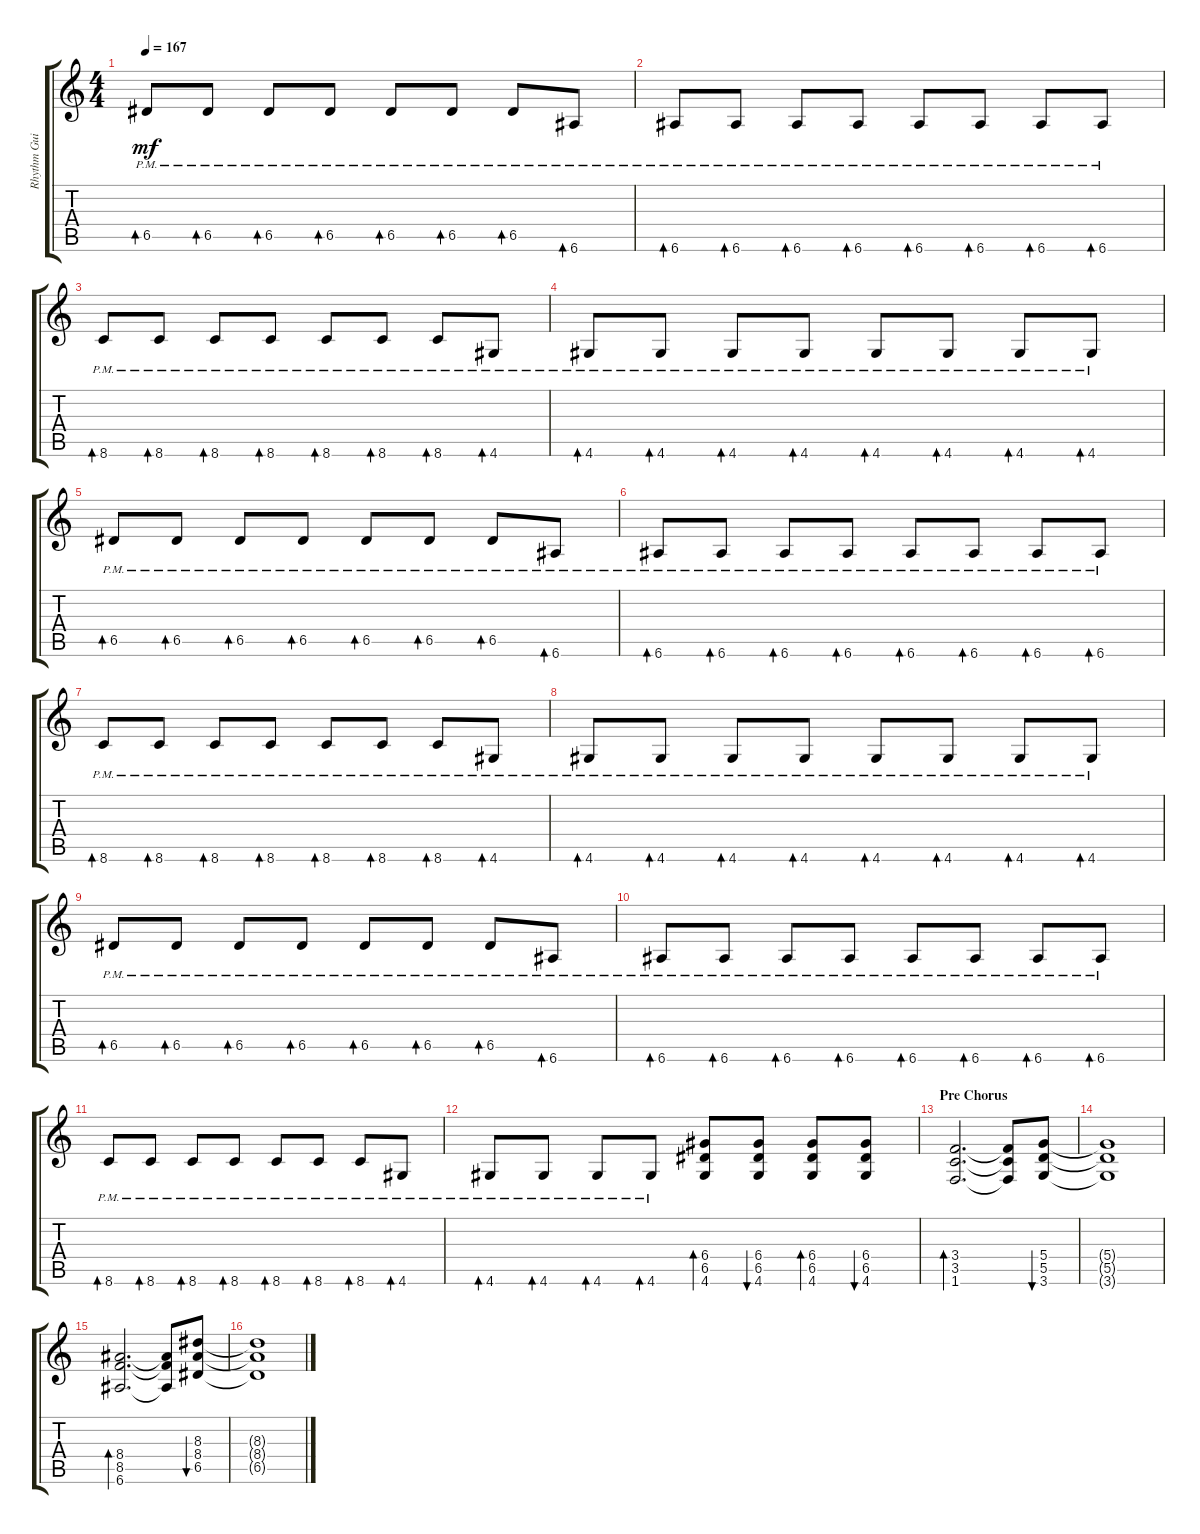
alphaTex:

\track ("Rhythm Guitar" "Rhythm Gui") {instrument overdrivenguitar}
\staff {score tabs}
\tuning (E4 B3 G3 D3 A2 E2) {hide}
\ts (4 4)
\tempo 167
\clef g2
\ks c
6.5{pm}.8{bd 30 dy mf} 6.5{pm}.8{bd 30} 6.5{pm}.8{bd 30} 6.5{pm}.8{bd 30} 6.5{pm}.8{bd 30} 6.5{pm}.8{bd 30} 6.5{pm}.8{bd 30} 6.6{pm}.8{bd 30} |
6.6{pm}.8{bd 30} 6.6{pm}.8{bd 30} 6.6{pm}.8{bd 30} 6.6{pm}.8{bd 30} 6.6{pm}.8{bd 30} 6.6{pm}.8{bd 30} 6.6{pm}.8{bd 30} 6.6{pm}.8{bd 30} |
8.6{pm}.8{bd 30} 8.6{pm}.8{bd 30} 8.6{pm}.8{bd 30} 8.6{pm}.8{bd 30} 8.6{pm}.8{bd 30} 8.6{pm}.8{bd 30} 8.6{pm}.8{bd 30} 4.6{pm}.8{bd 30} |
4.6{pm}.8{bd 30} 4.6{pm}.8{bd 30} 4.6{pm}.8{bd 30} 4.6{pm}.8{bd 30} 4.6{pm}.8{bd 30} 4.6{pm}.8{bd 30} 4.6{pm}.8{bd 30} 4.6{pm}.8{bd 30} |
6.5{pm}.8{bd 30} 6.5{pm}.8{bd 30} 6.5{pm}.8{bd 30} 6.5{pm}.8{bd 30} 6.5{pm}.8{bd 30} 6.5{pm}.8{bd 30} 6.5{pm}.8{bd 30} 6.6{pm}.8{bd 30} |
6.6{pm}.8{bd 30} 6.6{pm}.8{bd 30} 6.6{pm}.8{bd 30} 6.6{pm}.8{bd 30} 6.6{pm}.8{bd 30} 6.6{pm}.8{bd 30} 6.6{pm}.8{bd 30} 6.6{pm}.8{bd 30} |
8.6{pm}.8{bd 30} 8.6{pm}.8{bd 30} 8.6{pm}.8{bd 30} 8.6{pm}.8{bd 30} 8.6{pm}.8{bd 30} 8.6{pm}.8{bd 30} 8.6{pm}.8{bd 30} 4.6{pm}.8{bd 30} |
4.6{pm}.8{bd 30} 4.6{pm}.8{bd 30} 4.6{pm}.8{bd 30} 4.6{pm}.8{bd 30} 4.6{pm}.8{bd 30} 4.6{pm}.8{bd 30} 4.6{pm}.8{bd 30} 4.6{pm}.8{bd 30} |
6.5{pm}.8{bd 30} 6.5{pm}.8{bd 30} 6.5{pm}.8{bd 30} 6.5{pm}.8{bd 30} 6.5{pm}.8{bd 30} 6.5{pm}.8{bd 30} 6.5{pm}.8{bd 30} 6.6{pm}.8{bd 30} |
6.6{pm}.8{bd 30} 6.6{pm}.8{bd 30} 6.6{pm}.8{bd 30} 6.6{pm}.8{bd 30} 6.6{pm}.8{bd 30} 6.6{pm}.8{bd 30} 6.6{pm}.8{bd 30} 6.6{pm}.8{bd 30} |
8.6{pm}.8{bd 30} 8.6{pm}.8{bd 30} 8.6{pm}.8{bd 30} 8.6{pm}.8{bd 30} 8.6{pm}.8{bd 30} 8.6{pm}.8{bd 30} 8.6{pm}.8{bd 30} 4.6{pm}.8{bd 30} |
4.6{pm}.8{bd 30} 4.6{pm}.8{bd 30} 4.6{pm}.8{bd 30} 4.6{pm}.8{bd 30} (6.4 6.5 4.6).8{bd 30} (6.4 6.5 4.6).8{bu 30} (6.4 6.5 4.6).8{bd 30} (6.4 6.5 4.6).8{bu 30} |
\section ("" "Pre Chorus")
(3.4 3.5 1.6).2{d bd 30} (3.4{t} 3.5{t} 1.6{t}).8 (5.4 5.5 3.6).8{bu 30} |
(5.4{t} 5.5{t} 3.6{t}).1 |
(8.4 8.5 6.6).2{d bd 30} (8.4{t} 8.5{t} 6.6{t}).8 (8.3 8.4 6.5).8{bu 30} |
(8.3{t} 8.4{t} 6.5{t}).1
